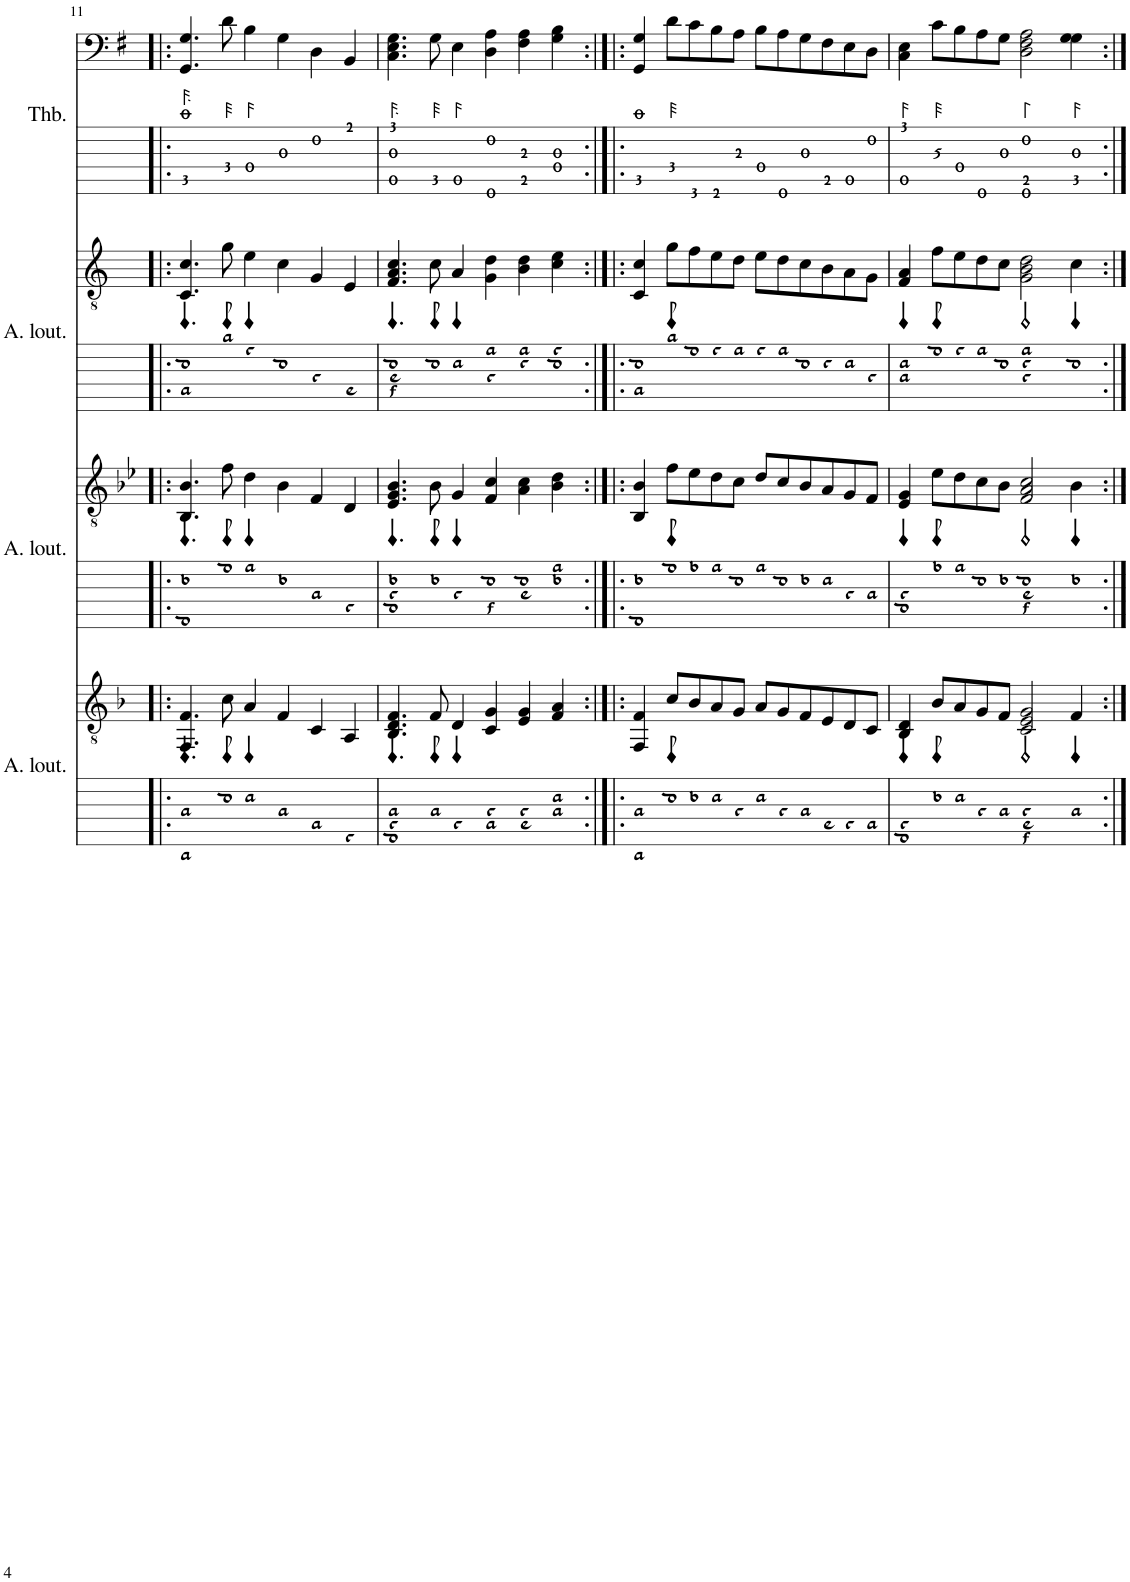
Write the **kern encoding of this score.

**kern	**kern	**kern	**kern	**kern	**kern	**kern	**kern
*part4	*part4	*part3	*part3	*part2	*part2	*part1	*part1
*staff8	*staff7	*staff6	*staff5	*staff4	*staff3	*staff2	*staff1
*I"Arciloutna	*	*I"Arciloutna	*	*I"Arciloutna	*	*I"Theorba	*
*I'A. lout.	*	*I'A. lout.	*	*I'A. lout.	*	*I'Thb.	*
!!LO:PB:g=z
*	*clefGv2	*	*clefGv2	*	*clefGv2	*	*clefF4
*k[f#]	*k[b-]	*k[f#]	*k[b-e-]	*k[]	*k[]	*k[f#]	*k[f#]
*M6/4	*M6/4	*M6/4	*M6/4	*M6/4	*M6/4	*M6/4	*M6/4
=11!|:	=11!|:	=11!|:	=11!|:	=11!|:	=11!|:	=11!|:	=11!|:
4.FF 4.F	4.FF/ 4.F/	4.BB- 4.B-	4.BB-/ 4.B-/	4.C 4.c	4.C/ 4.c/	4.GG 4.G	4.GG/ 4.G/
8c	8c\	8f	8f\	8g	8g\	8d	8d\
4A	4A/	4d	4d\	4e	4e\	4B	4B\
4F	4F/	4B-	4B-\	4c	4c\	4G	4G\
4C	4C/	4F	4F/	4G	4G/	4D	4D\
4AA	4AA/	4D	4D/	4E	4E/	4BB	4BB/
=12	=12	=12	=12	=12	=12	=12	=12
4.BB- 4.D 4.F	4.BB-/ 4.D/ 4.F/	4.E- 4.G 4.B-	4.E-/ 4.G/ 4.B-/	4.F 4.A 4.c	4.F/ 4.A/ 4.c/	4.C 4.G 4.E	4.C\ 4.E\ 4.G\
8F	8F/	8B-	8B-\	8c	8c\	8G	8G\
4D	4D/	4G	4G/	4A	4A/	4E	4E\
4C 4G	4C/ 4G/	4F 4c	4F/ 4c/	4G 4d	4G\ 4d\	4D 4A	4D\ 4A\
4E 4G	4E/ 4G/	4A 4c	4A\ 4c\	4B 4d	4B\ 4d\	4A 4F#X	4F#\ 4A\
4F 4A	4F/ 4A/	4B- 4d	4B-\ 4d\	4c 4e	4c\ 4e\	4G 4B	4G\ 4B\
=13:|!|:	=13:|!|:	=13:|!|:	=13:|!|:	=13:|!|:	=13:|!|:	=13:|!|:	=13:|!|:
4FF 4F	4FF/ 4F/	4BB- 4B-	4BB-/ 4B-/	4C 4c	4C/ 4c/	4GG 4G	4GG/ 4G/
8cL	8c/L	8fL	8f\L	8gL	8g\L	8dL	8d\L
8B-	8B-/	8e-	8e-\	8f	8f\	8c	8c\
8A	8A/	8d	8d\	8e	8e\	8B	8B\
8GJ	8G/J	8cJ	8c\J	8dJ	8d\J	8AJ	8A\J
8AL	8A/L	8dL	8d/L	8eL	8e\L	8BL	8B\L
8G	8G/	8c	8c/	8d	8d\	8A	8A\
8F	8F/	8B-	8B-/	8c	8c\	8G	8G\
8E	8E/	8A	8A/	8B	8B\	8F#X	8F#\
8D	8D/	8G	8G/	8A	8A\	8E	8E\
8CJ	8C/J	8FJ	8F/J	8GJ	8G\J	8DJ	8D\J
=14	=14	=14	=14	=14	=14	=14	=14
4BB- 4D	4BB-/ 4D/	4E- 4G	4E-/ 4G/	4F 4A	4F/ 4A/	4C 4E	4C\ 4E\
8B-L	8B-/L	8e-L	8e-\L	8fL	8f\L	8cL	8c\L
8A	8A/	8d	8d\	8e	8e\	8B	8B\
8G	8G/	8c	8c\	8d	8d\	8A	8A\
8FJ	8F/J	8B-J	8B-\J	8cJ	8c\J	8GJ	8G\J
2C 2E 2G	2C/ 2E/ 2G/	2F 2A 2c	2F/ 2A/ 2c/	2G 2B 2d	2G\ 2B\ 2d\	2D 2F#X 2A	2D\ 2F#\ 2A\
4F	4F/	4B-	4B-\	4c	4c\	4G 4G	4G\ 4G\
=:|!	=:|!	=:|!	=:|!	=:|!	=:|!	=:|!	=:|!
*-	*-	*-	*-	*-	*-	*-	*-
